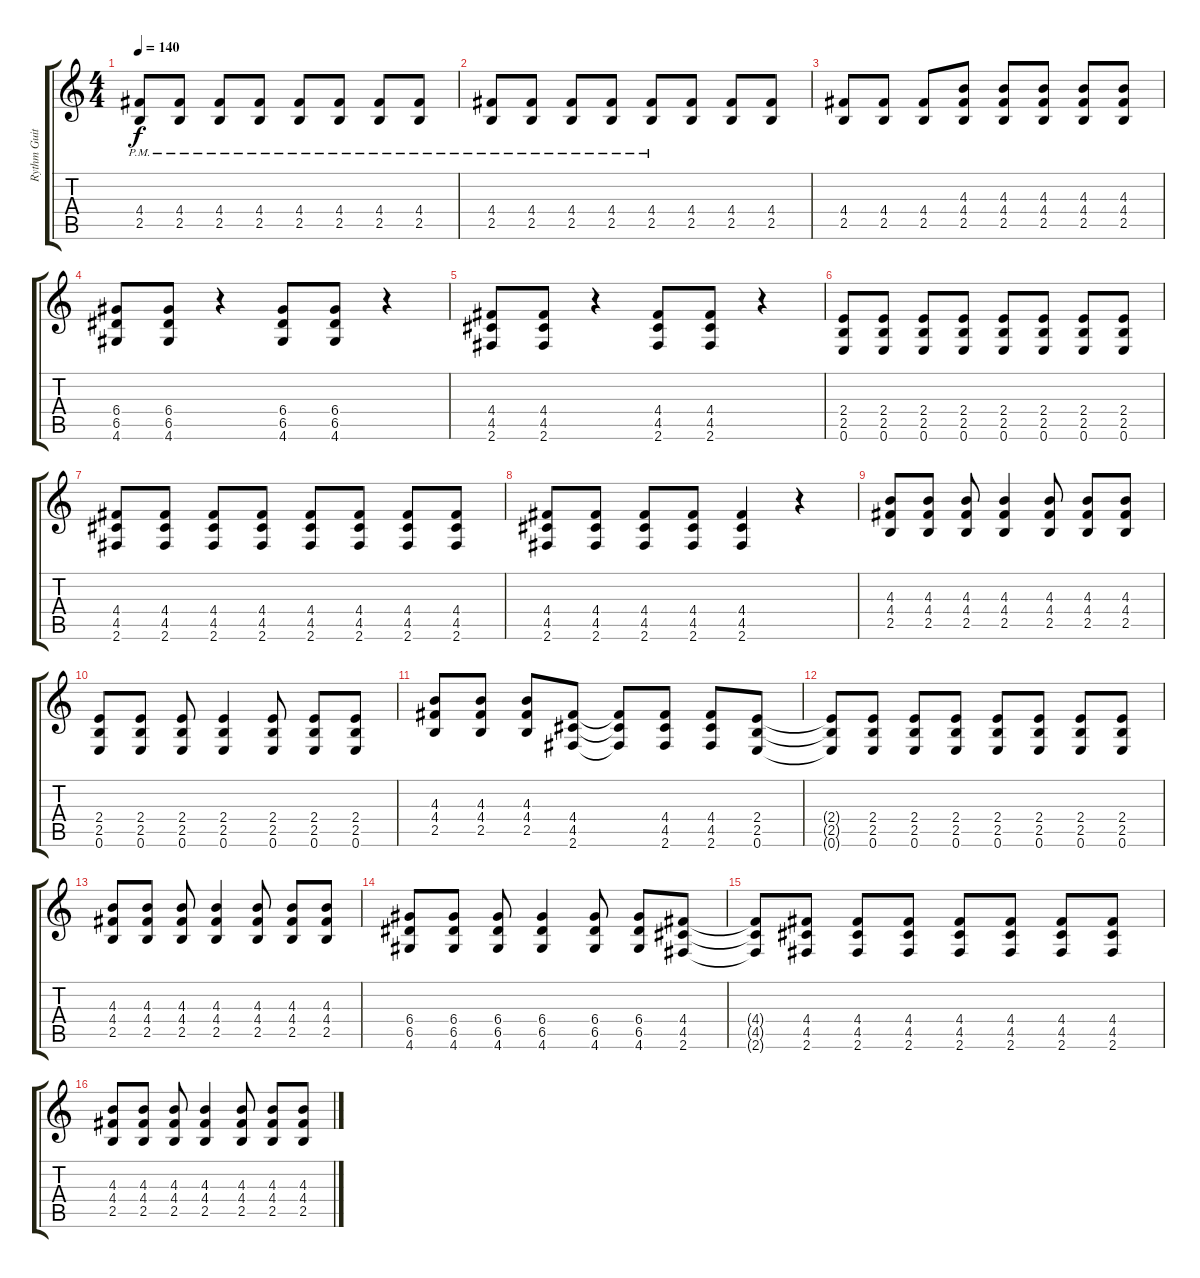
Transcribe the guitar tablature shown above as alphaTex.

\track ("Rythm Guitar" "Rythm Guit") {instrument distortionguitar}
\staff {score tabs}
\tuning (E4 B3 G3 D3 A2 E2) {hide}
\ts (4 4)
\tempo 140
\clef g2
\ks c
(4.4{pm} 2.5{pm}).8{dy f} (4.4{pm} 2.5{pm}).8 (4.4{pm} 2.5{pm}).8 (4.4{pm} 2.5{pm}).8 (4.4{pm} 2.5{pm}).8 (4.4{pm} 2.5{pm}).8 (4.4{pm} 2.5{pm}).8 (4.4{pm} 2.5{pm}).8 |
(4.4{pm} 2.5{pm}).8 (4.4{pm} 2.5{pm}).8 (4.4{pm} 2.5{pm}).8 (4.4{pm} 2.5{pm}).8 (4.4{pm} 2.5{pm}).8 (4.4 2.5).8 (4.4 2.5).8 (4.4 2.5).8 |
(4.4 2.5).8 (4.4 2.5).8 (4.4 2.5).8 (4.3 4.4 2.5).8 (4.3 4.4 2.5).8 (4.3 4.4 2.5).8 (4.3 4.4 2.5).8 (4.3 4.4 2.5).8 |
(6.4 6.5 4.6).8{volume 11} (6.4 6.5 4.6).8 r.4 (6.4 6.5 4.6).8 (6.4 6.5 4.6).8 r.4 |
(4.4 4.5 2.6).8 (4.4 4.5 2.6).8 r.4 (4.4 4.5 2.6).8 (4.4 4.5 2.6).8 r.4 |
(2.4 2.5 0.6).8 (2.4 2.5 0.6).8 (2.4 2.5 0.6).8 (2.4 2.5 0.6).8 (2.4 2.5 0.6).8 (2.4 2.5 0.6).8 (2.4 2.5 0.6).8 (2.4 2.5 0.6).8 |
(4.4 4.5 2.6).8 (4.4 4.5 2.6).8 (4.4 4.5 2.6).8 (4.4 4.5 2.6).8 (4.4 4.5 2.6).8 (4.4 4.5 2.6).8 (4.4 4.5 2.6).8 (4.4 4.5 2.6).8 |
(4.4 4.5 2.6).8 (4.4 4.5 2.6).8 (4.4 4.5 2.6).8 (4.4 4.5 2.6).8 (4.4 4.5 2.6).4 r.4 |
(4.3 4.4 2.5).8{volume 13} (4.3 4.4 2.5).8 (4.3 4.4 2.5).8 (4.3 4.4 2.5).4 (4.3 4.4 2.5).8 (4.3 4.4 2.5).8 (4.3 4.4 2.5).8 |
(2.4 2.5 0.6).8 (2.4 2.5 0.6).8 (2.4 2.5 0.6).8 (2.4 2.5 0.6).4 (2.4 2.5 0.6).8 (2.4 2.5 0.6).8 (2.4 2.5 0.6).8 |
(4.3 4.4 2.5).8 (4.3 4.4 2.5).8 (4.3 4.4 2.5).8 (4.4 4.5 2.6).8 (4.4{t} 4.5{t} 2.6{t}).8 (4.4 4.5 2.6).8 (4.4 4.5 2.6).8 (2.4 2.5 0.6).8 |
(2.4{t} 2.5{t} 0.6{t}).8 (2.4 2.5 0.6).8 (2.4 2.5 0.6).8 (2.4 2.5 0.6).8 (2.4 2.5 0.6).8 (2.4 2.5 0.6).8 (2.4 2.5 0.6).8 (2.4 2.5 0.6).8 |
(4.3 4.4 2.5).8 (4.3 4.4 2.5).8 (4.3 4.4 2.5).8 (4.3 4.4 2.5).4 (4.3 4.4 2.5).8 (4.3 4.4 2.5).8 (4.3 4.4 2.5).8 |
(6.4 6.5 4.6).8 (6.4 6.5 4.6).8 (6.4 6.5 4.6).8 (6.4 6.5 4.6).4 (6.4 6.5 4.6).8 (6.4 6.5 4.6).8 (4.4 4.5 2.6).8 |
(4.4{t} 4.5{t} 2.6{t}).8 (4.4 4.5 2.6).8 (4.4 4.5 2.6).8 (4.4 4.5 2.6).8 (4.4 4.5 2.6).8 (4.4 4.5 2.6).8 (4.4 4.5 2.6).8 (4.4 4.5 2.6).8 |
(4.3 4.4 2.5).8 (4.3 4.4 2.5).8 (4.3 4.4 2.5).8 (4.3 4.4 2.5).4 (4.3 4.4 2.5).8 (4.3 4.4 2.5).8 (4.3 4.4 2.5).8
